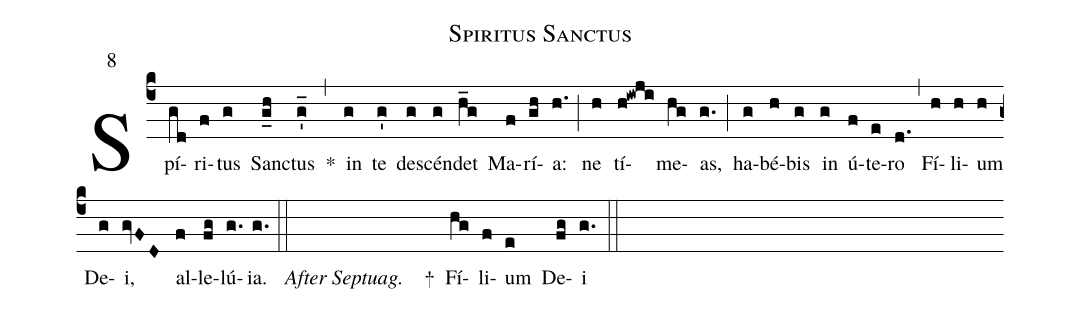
name: Spiritus Sanctus;
mode: 8;
annotation: 8;
%%
(c4) Spí(gd)ri(f)tus(g) San(g_h)ctus(g'_) *(,)
in(g) te(g') des(g)cén(g)det(h_g) Ma(f)rí(gh)a:(h.) (;)
ne(h) tí(h!iw!j!i)me(hg)as,(g.) (;)
ha(g)bé(h)bis(g) in(g) ú(f)te(e)ro(d.) (,)
Fí(h)li(h)um(h) De(g)i,(gvFD) al(f)le(fg)lú(g.)ia.(g.) (::)
<i>After Septuag.</i>() +()  Fí(hg)li(f)um(e) De(fg)i(g.) (::)
